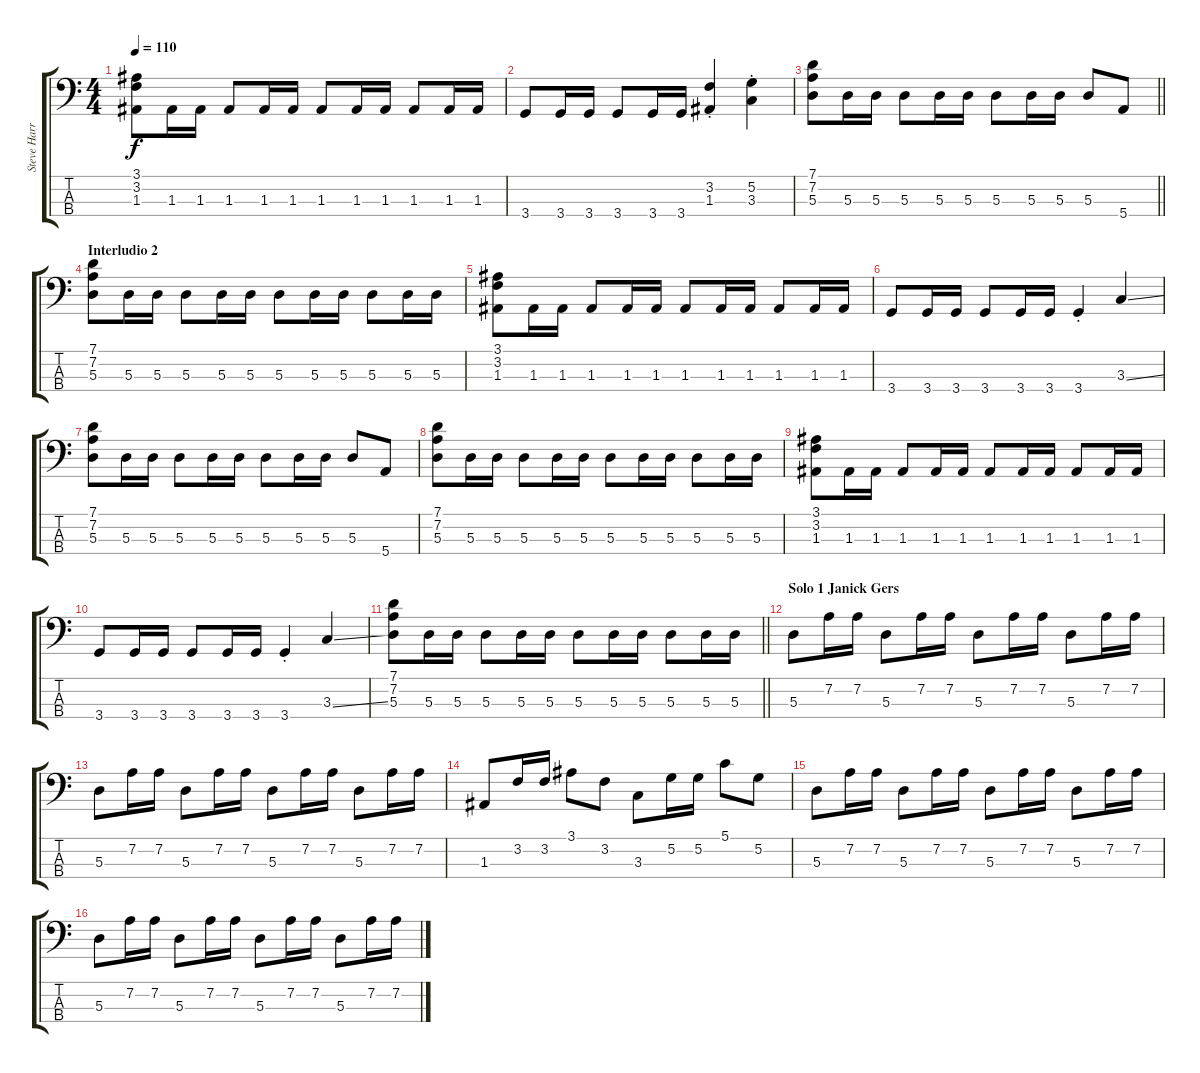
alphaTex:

\track ("Steve Harris" "Steve Harr") {instrument electricbassfinger}
\staff {score tabs}
\tuning (G2 D2 A1 E1) {hide}
\ts (4 4)
\tempo 110
\clef f4
\ks c
(3.1 3.2 1.3).8{dy f} 1.3.16 1.3.16 1.3.8 1.3.16 1.3.16 1.3.8 1.3.16 1.3.16 1.3.8 1.3.16 1.3.16 |
3.4.8 3.4.16 3.4.16 3.4.8 3.4.16 3.4.16 (3.2{st} 1.3{st}).4 (5.2{st} 3.3{st}).4 |
\barLineRight lightlight
(7.1 7.2 5.3).8 5.3.16 5.3.16 5.3.8 5.3.16 5.3.16 5.3.8 5.3.16 5.3.16 5.3.8 5.4.8 |
\section ("" "Interludio 2")
(7.1 7.2 5.3).8 5.3.16 5.3.16 5.3.8 5.3.16 5.3.16 5.3.8 5.3.16 5.3.16 5.3.8 5.3.16 5.3.16 |
(3.1 3.2 1.3).8 1.3.16 1.3.16 1.3.8 1.3.16 1.3.16 1.3.8 1.3.16 1.3.16 1.3.8 1.3.16 1.3.16 |
3.4.8 3.4.16 3.4.16 3.4.8 3.4.16 3.4.16 3.4{st}.4 3.3{ss}.4 |
(7.1 7.2 5.3).8 5.3.16 5.3.16 5.3.8 5.3.16 5.3.16 5.3.8 5.3.16 5.3.16 5.3.8 5.4.8 |
(7.1 7.2 5.3).8 5.3.16 5.3.16 5.3.8 5.3.16 5.3.16 5.3.8 5.3.16 5.3.16 5.3.8 5.3.16 5.3.16 |
(3.1 3.2 1.3).8 1.3.16 1.3.16 1.3.8 1.3.16 1.3.16 1.3.8 1.3.16 1.3.16 1.3.8 1.3.16 1.3.16 |
3.4.8 3.4.16 3.4.16 3.4.8 3.4.16 3.4.16 3.4{st}.4 3.3{ss}.4 |
\barLineRight lightlight
(7.1 7.2 5.3).8 5.3.16 5.3.16 5.3.8 5.3.16 5.3.16 5.3.8 5.3.16 5.3.16 5.3.8 5.3.16 5.3.16 |
\section ("" "Solo 1 Janick Gers")
5.3.8 7.2.16 7.2.16 5.3.8 7.2.16 7.2.16 5.3.8 7.2.16 7.2.16 5.3.8 7.2.16 7.2.16 |
5.3.8 7.2.16 7.2.16 5.3.8 7.2.16 7.2.16 5.3.8 7.2.16 7.2.16 5.3.8 7.2.16 7.2.16 |
1.3.8 3.2.16 3.2.16 3.1.8 3.2.8 3.3.8 5.2.16 5.2.16 5.1.8 5.2.8 |
5.3.8 7.2.16 7.2.16 5.3.8 7.2.16 7.2.16 5.3.8 7.2.16 7.2.16 5.3.8 7.2.16 7.2.16 |
5.3.8 7.2.16 7.2.16 5.3.8 7.2.16 7.2.16 5.3.8 7.2.16 7.2.16 5.3.8 7.2.16 7.2.16
